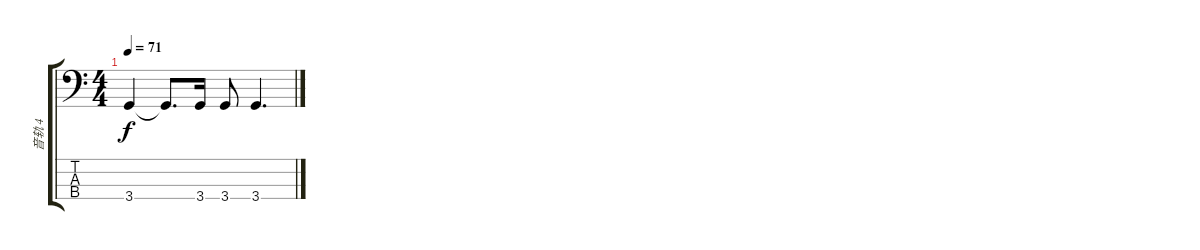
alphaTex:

\track ("音轨 4" "音轨 4") {instrument electricbassfinger}
\staff {score tabs}
\tuning (G2 D2 A1 E1) {hide}
\ts (4 4)
\tempo 71
\clef f4
\ks c
3.4.4{dy f} 3.4{t}.8{d} 3.4.16 3.4.8 3.4.4{d}
